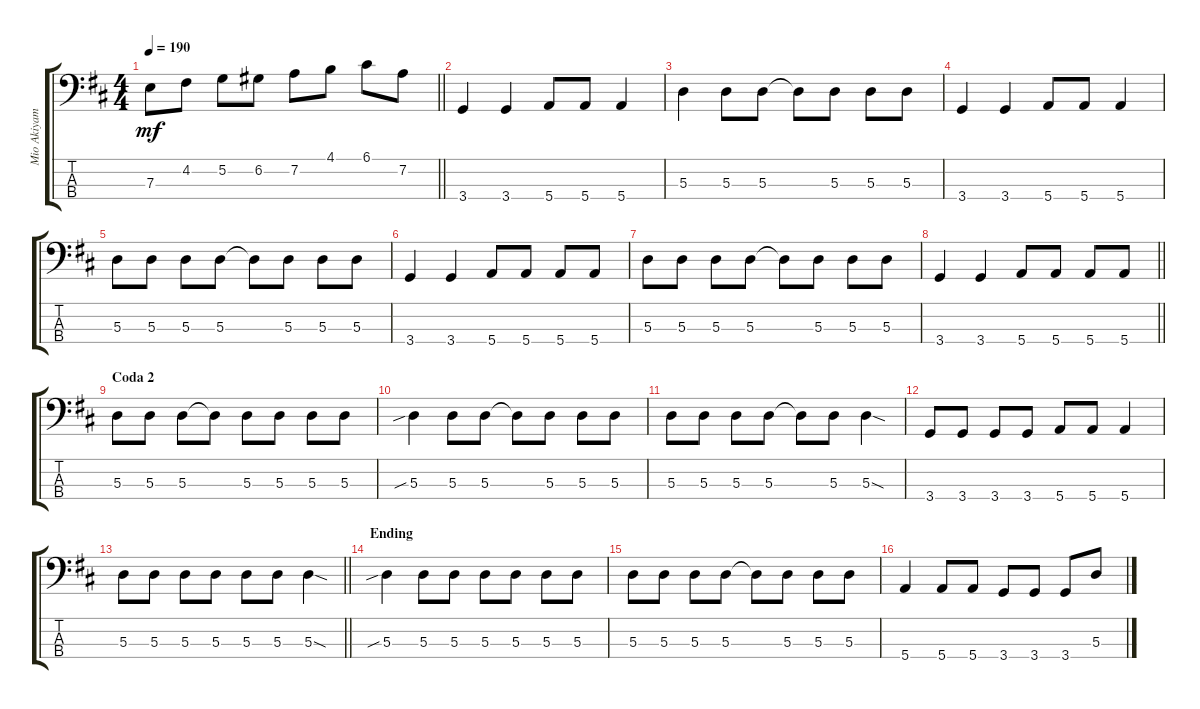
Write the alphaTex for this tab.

\track ("Mio Akiyama" "Mio Akiyam") {instrument electricbassfinger}
\staff {score tabs}
\tuning (G2 D2 A1 E1) {hide}
\ts (4 4)
\tempo 190
\clef f4
\barLineRight lightlight
\ks d
7.3.8{dy mf} 4.2.8 5.2.8 6.2.8 7.2.8 4.1.8 6.1.8 7.2.8 |
\section ("" "")
3.4.4 3.4.4 5.4.8 5.4.8 5.4.4 |
5.3.4 5.3.8 5.3.8 5.3{t}.8 5.3.8 5.3.8 5.3.8 |
3.4.4 3.4.4 5.4.8 5.4.8 5.4.4 |
5.3.8 5.3.8 5.3.8 5.3.8 5.3{t}.8 5.3.8 5.3.8 5.3.8 |
3.4.4 3.4.4 5.4.8 5.4.8 5.4.8 5.4.8 |
5.3.8 5.3.8 5.3.8 5.3.8 5.3{t}.8 5.3.8 5.3.8 5.3.8 |
\barLineRight lightlight
3.4.4 3.4.4 5.4.8 5.4.8 5.4.8 5.4.8 |
\section ("" "Coda 2")
5.3.8 5.3.8 5.3.8 5.3{t}.8 5.3.8 5.3.8 5.3.8 5.3.8 |
5.3{sib}.4 5.3.8 5.3.8 5.3{t}.8 5.3.8 5.3.8 5.3.8 |
5.3.8 5.3.8 5.3.8 5.3.8 5.3{t}.8 5.3.8 5.3{sod}.4 |
3.4.8 3.4.8 3.4.8 3.4.8 5.4.8 5.4.8 5.4.4 |
\barLineRight lightlight
5.3.8 5.3.8 5.3.8 5.3.8 5.3.8 5.3.8 5.3{sod}.4 |
\section ("" "Ending")
5.3{sib}.4 5.3.8 5.3.8 5.3.8 5.3.8 5.3.8 5.3.8 |
5.3.8 5.3.8 5.3.8 5.3.8 5.3{t}.8 5.3.8 5.3.8 5.3.8 |
5.4.4 5.4.8 5.4.8 3.4.8 3.4.8 3.4.8 5.3.8
